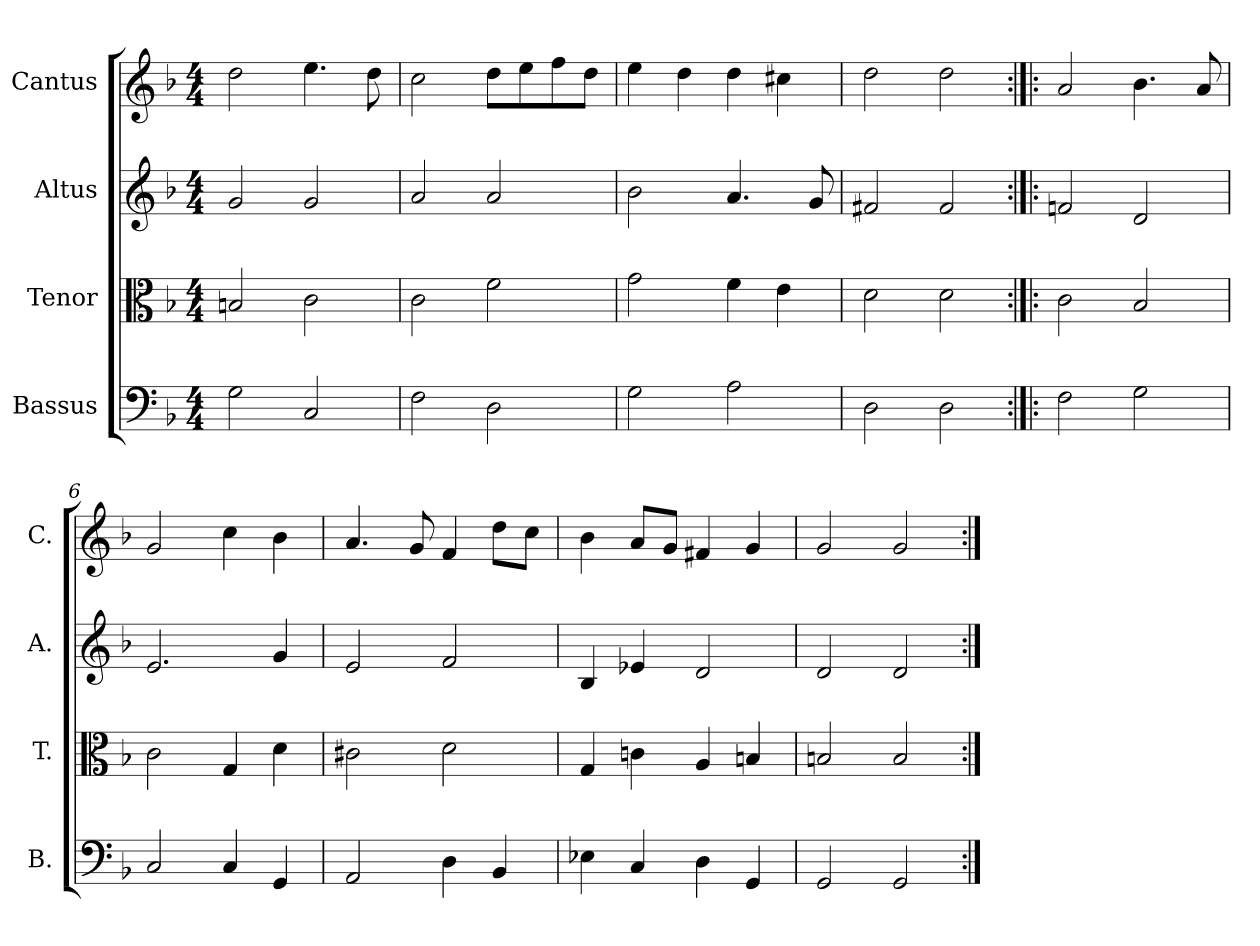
**kern	**kern	**kern	**kern
*part4	*part3	*part2	*part1
*staff4	*staff3	*staff2	*staff1
*I"Bassus	*I"Tenor	*I"Altus	*I"Cantus
*I'B.	*I'T.	*I'A.	*I'C.
*clefF4	*clefC3	*clefG2	*clefG2
*k[b-]	*k[b-]	*k[b-]	*k[b-]
*F:	*F:	*F:	*F:
*M4/4	*M4/4	*M4/4	*M4/4
=1	=1	=1	=1
2G\	2Bn/	2g/	2dd\
2C/	2c\	2g/	4.ee\
.	.	.	8dd\
=2	=2	=2	=2
2F\	2c\	2a/	2cc\
2D\	2f\	2a/	8dd\L
.	.	.	8ee\
.	.	.	8ff\
.	.	.	8dd\J
=3	=3	=3	=3
2G\	2g\	2b-\	4ee\
.	.	.	4dd\
2A\	4f\	4.a/	4dd\
.	4e\	.	4cc#X\
.	.	8g/	.
=4	=4	=4	=4
2D\	2d\	2f#X/	2dd\
2D\	2d\	2f#/	2dd\
=5:|!|:	=5:|!|:	=5:|!|:	=5:|!|:
2F\	2c\	2fn/	2a/
2G\	2B-/	2d/	4.b-\
.	.	.	8a/
=6	=6	=6	=6
2C/	2c\	2.e/	2g/
4C/	4G/	.	4cc\
4GG/	4d\	4g/	4b-\
=7	=7	=7	=7
2AA/	2c#X\	2e/	4.a/
.	.	.	8g/
4D\	2d\	2f/	4f/
4BB-/	.	.	8dd\L
.	.	.	8cc\J
=8	=8	=8	=8
4E-X\	4G/	4B-/	4b-\
4C/	4cn\	4e-X/	8a/L
.	.	.	8g/J
4D\	4A/	2d/	4f#X/
4GG/	4Bn/	.	4g/
=9	=9	=9	=9
2GG/	2Bn/	2d/	2g/
2GG/	2B/	2d/	2g/
=:|!	=:|!	=:|!	=:|!
*-	*-	*-	*-
